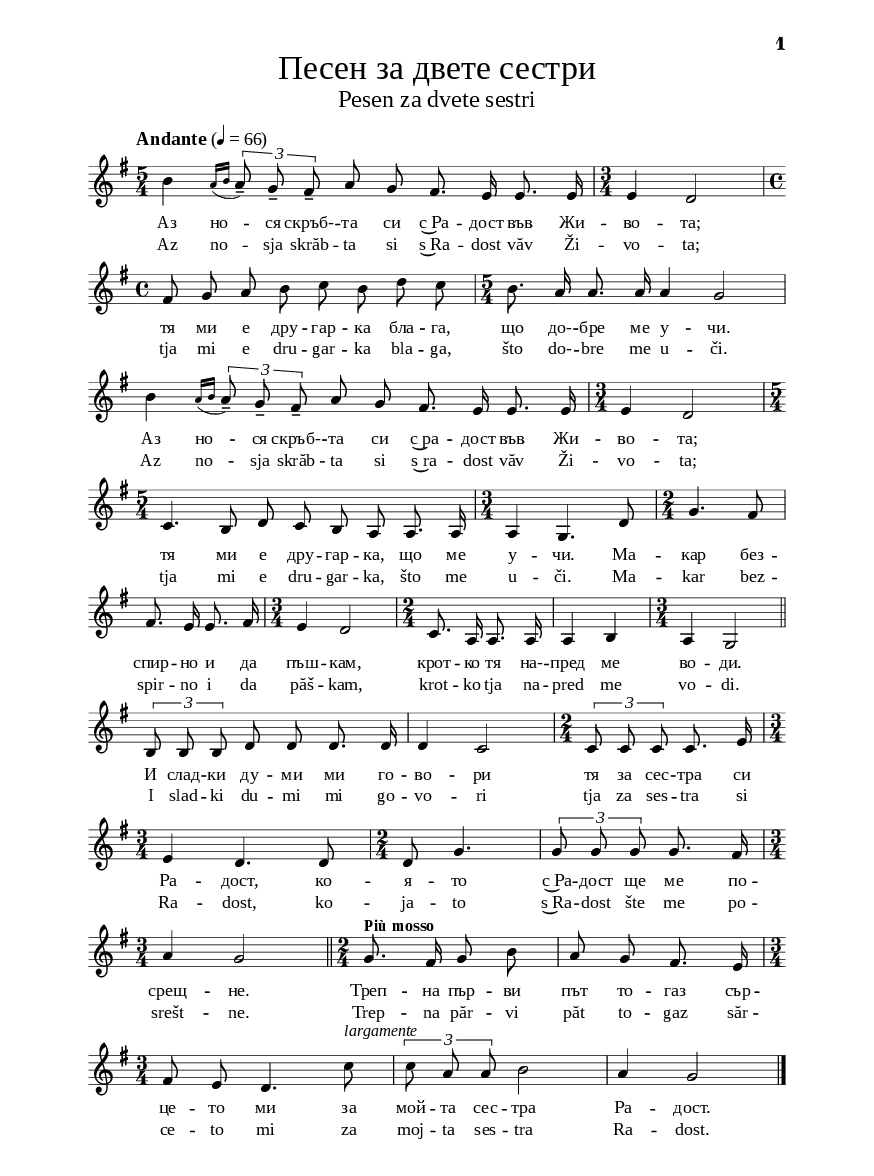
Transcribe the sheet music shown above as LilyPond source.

\version "2.24.2"

% include paper part and global functions
\include "include/globals.ily"

\bookpart {
  \label #'ref180
  \tocItem \markup "Песен за двете сестри – Pesen za dvete sestri"
  \include "include/bookpart-paper.ily"
  \score {
    \include "include/score-layout.ily"

    \new Voice \absolute {
      \clef treble
      \key g \major
      \time 5/4
      \tempoFunc "Andante" 4 "66"
      \autoBeamOff
      b'4
      \grace {  a'16 ( [  b'16 ] } \times 2/3 {
        a'8 )
        --  g'8 --  fis'8 --
      }
      a'8  g'8  fis'8.  e'16  e'8. e'16 | % 2
      \time 3/4   % 2
      e'4  d'2 \break | % 3
      \time 4/4   % 3
      fis'8  g'8  a'8  b'8  c''8
      b'8  d''8  c''8 | % 4
      \time 5/4  b'8.  a'16  a'8.  a'16  a'4 g'2 \break | % 5
      b'4
      \grace { a'16 ( [ b'16 ] } \times 2/3 {
        a'8 )
        -- g'8 -- fis'8 --
      }
      a'8 g'8 fis'8. e'16 e'8.
      e'16 | % 6
      \time 3/4  | % 6
      e'4 d'2 \break | % 7
      \time 5/4  | % 7
      c'4. b8 d'8 c'8 b8 a8
      a8. a16 | % 8
      \time 3/4  | % 8
      a4 g4. d'8 | % 9
      \time 2/4  | % 9
      g'4. fis'8 \break |
      fis'8. e'16 e'8. fis'16 | % 11
      \time 3/4  | % 11
      e'4 d'2 | % 12
      \time 2/4  | % 12
      c'8. a16 a8. a16 | % 13
      a4 b4 | % 14
      \time 3/4  | % 14
      a4 g2 \bar "||"
      \break | % 15
      \times 2/3  {
        b8 b8 b8
      }
      d'8 d'8 d'8. d'16 | % 16
      d'4 c'2 | % 17
      \time 2/4  | % 17
      \times 2/3  {
        c'8 c'8 c'8
      }
      c'8. e'16 \break | % 18
      \time 3/4  | % 18
      e'4 d'4. d'8 | % 19
      \time 2/4  | % 19
      d'8 g'4. |
      \times 2/3  {
        g'8 g'8 g'8
      }
      g'8. fis'16 \break | % 21
      \time 3/4  | % 21
      a'4 g'2 \bar "||"
      \time 2/4  | % 22
      g'8. ^\markup{ \bold {Più mosso} } fis'16
      g'8  b'8 | % 23
      a'8 g'8 fis'8. e'16 \break | % 24
      \time 3/4  | % 24
      fis'8 e'8 d'4.  c''8 ^\markup{
        \italic {largamente}
      }
      | % 25
      \times 2/3  {
        c''8 a'8 a'8
      }
      b'2 | % 26
      a'4 g'2 \bar "|."

    }
    \addlyrics {
      Аз  но -- ся "скръб-" -- та си
      с~Ра -- дост във Жи -- во -- та;
      тя ми е дру -- гар -- ка бла --
      га, що "до-" -- бре ме у -- чи. Аз
      но -- ся "скръб-" -- та си
      с~ра -- дост във Жи -- во -- та;
      тя ми е дру -- гар -- ка, що ме
      у -- чи. Ма -- кар без -- спир -- но
      и да пъш -- кам, крот -- ко тя "на-"
      -- пред ме во -- ди. И слад -- ки
      ду -- ми ми го -- во -- ри тя за
      сес -- тра си Ра -- дост, ко -- я --
      то с~Ра -- дост ще ме по -- срещ
      -- не. Треп -- на пър -- ви път то
      -- газ сър -- це -- то ми за мой --
      та сес -- тра Ра -- дост.
    }
      \addlyrics {
      Az  no -- sja skrăb -- ta si
      s~Ra -- dost văv Ži -- vo -- ta;
      tja mi e dru -- gar -- ka bla --
      ga, što "do-" -- bre me u -- či. Az
      no -- sja skrăb -- ta si
      s~ra -- dost văv Ži -- vo -- ta;
      tja mi e dru -- gar -- ka, što me
      u -- či. Ma -- kar bez -- spir -- no
      i da păš -- kam, krot -- ko tja na
      -- pred me vo -- di. I slad -- ki
      du -- mi mi go -- vo -- ri tja za
      ses -- tra si Ra -- dost, ko -- ja --
      to s~Ra -- dost šte me po -- srešt
      -- ne. Trep -- na păr -- vi păt to
      -- gaz săr -- ce -- to mi za moj --
      ta ses -- tra Ra -- dost.
    }


      \header {
        title = \titleFunc "Песен за двете сестри" "Pesen za dvete sestri"
      }

      \midi{}

    } % score



    % include foreign translation(s) of the song
    \version "2.24.3"

\markup \fill-line { \fontsize #deTitleFontSize "Das Lied über die zwei Schwestern" }
\markup \null
\markup \null
\markup \fontsize #deCoupletFontSize {
  \hspace #10
  \override #`(baseline-skip . ,deCoupletBaselineSkip)

  \column {

    \line { " "Ich trage in meinem Leben das Leid mit Freude – }

    \line { " "es ist meine gute Freundin, die mich so gut lehrt. }

    \line { " "Ich trage in meinem Leben das Leid mit Freude.}

    \line { " "Es ist meine Freundin, die mich lehrt.}

    \line { " "Obgleich ich unaufhörlich seufze, }

    \line { " "bringt sie mich sanftmütig voran. }

    \line { " "Und sie spricht zu mir süße Worte}

    \line { " "über ihre Schwester Freude,}

    \line { " "die mich mit Freude empfangen wird.}

    \line { " "Dann erzitterte mein Herz zum ersten Mal }

    \line { " "wegen meiner Schwester Freude.}

  }
}



  } % bookpart

  % Più mosso
  %
